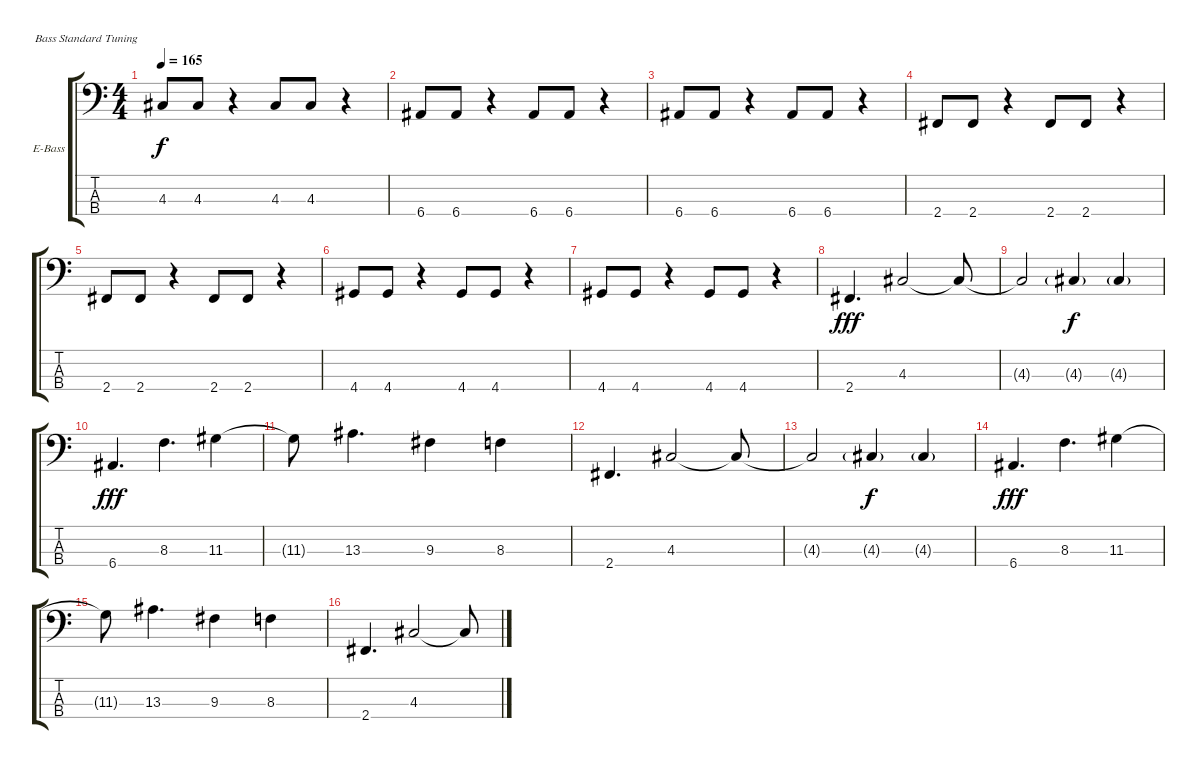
\defaultSystemsLayout 4
\bracketExtendMode groupsimilarinstruments
\firstSystemTrackNameOrientation horizontal
\otherSystemsTrackNameOrientation horizontal
\track ("Manolín" "E-Bass") {instrument electricbassfinger}
\staff {score tabs}
\tuning (G2 D2 A1 E1)
\ts (4 4)
\tempo 165
\clef f4
\ks c
4.3.8{dy f} 4.3.8 r.4 4.3.8 4.3.8 r.4 |
6.4.8 6.4.8 r.4 6.4.8 6.4.8 r.4 |
6.4.8 6.4.8 r.4 6.4.8 6.4.8 r.4 |
2.4.8 2.4.8 r.4 2.4.8 2.4.8 r.4 |
2.4.8 2.4.8 r.4 2.4.8 2.4.8 r.4 |
4.4.8 4.4.8 r.4 4.4.8 4.4.8 r.4 |
4.4.8 4.4.8 r.4 4.4.8 4.4.8 r.4 |
2.4.4{d dy fff} 4.3.2 4.3{t}.8 |
4.3{t}.2 4.3{g}.4{dy f} 4.3{g}.4 |
6.4.4{d dy fff} 8.3.4{d} 11.3.4 |
11.3{t}.8 13.3.4{d} 9.3.4 8.3.4 |
2.4.4{d} 4.3.2 4.3{t}.8 |
4.3{t}.2 4.3{g}.4{dy f} 4.3{g}.4 |
6.4.4{d dy fff} 8.3.4{d} 11.3.4 |
11.3{t}.8 13.3.4{d} 9.3.4 8.3.4 |
2.4.4{d} 4.3.2 4.3{t}.8
